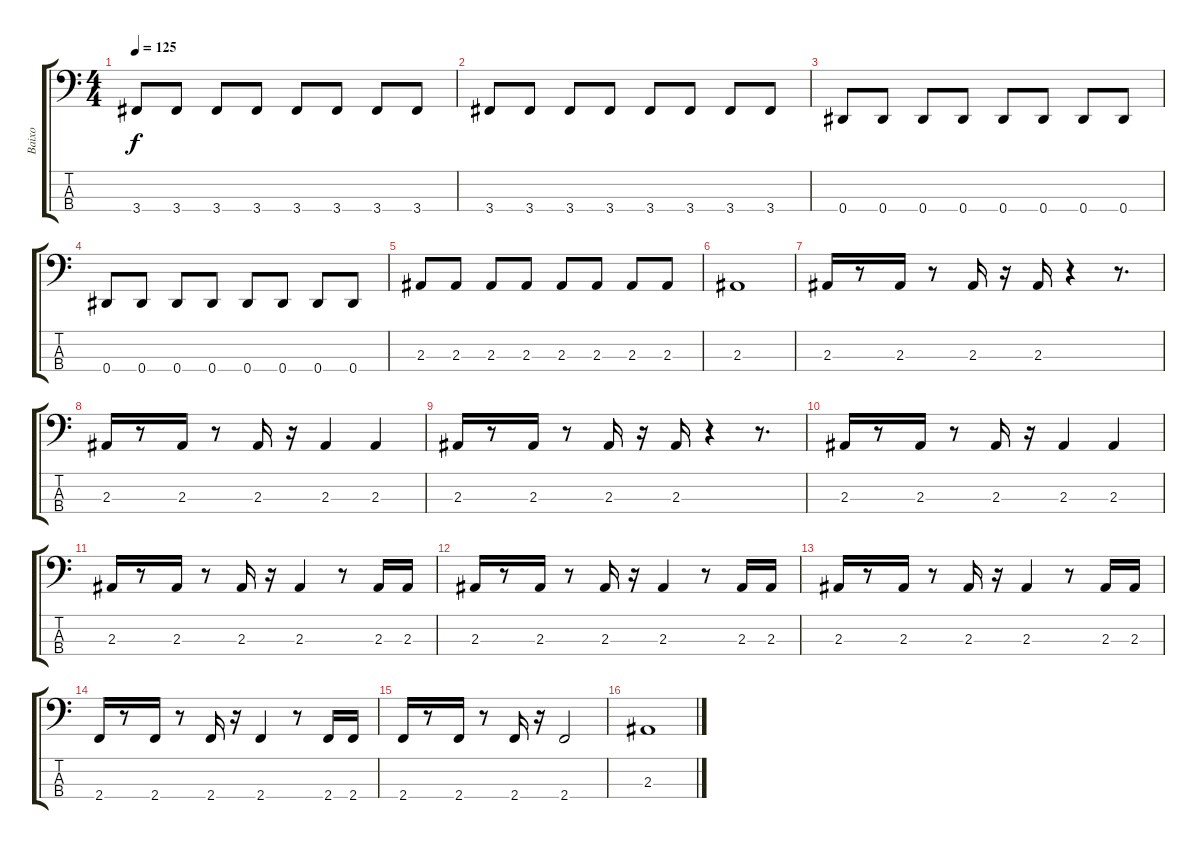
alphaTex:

\track ("Baixo" "Baixo") {instrument electricbassfinger}
\staff {score tabs}
\tuning (Gb2 Db2 Ab1 Eb1) {hide}
\ts (4 4)
\tempo 125
\clef f4
\ks c
3.4.8{dy f} 3.4.8 3.4.8 3.4.8 3.4.8 3.4.8 3.4.8 3.4.8 |
3.4.8 3.4.8 3.4.8 3.4.8 3.4.8 3.4.8 3.4.8 3.4.8 |
0.4.8 0.4.8 0.4.8 0.4.8 0.4.8 0.4.8 0.4.8 0.4.8 |
0.4.8 0.4.8 0.4.8 0.4.8 0.4.8 0.4.8 0.4.8 0.4.8 |
2.3.8 2.3.8 2.3.8 2.3.8 2.3.8 2.3.8 2.3.8 2.3.8 |
2.3.1 |
2.3.16 r.8 2.3.16 r.8 2.3.16 r.16 2.3.16 r.4 r.8{d} |
2.3.16 r.8 2.3.16 r.8 2.3.16 r.16 2.3.4 2.3.4 |
2.3.16 r.8 2.3.16 r.8 2.3.16 r.16 2.3.16 r.4 r.8{d} |
2.3.16 r.8 2.3.16 r.8 2.3.16 r.16 2.3.4 2.3.4 |
2.3.16 r.8 2.3.16 r.8 2.3.16 r.16 2.3.4 r.8 2.3.16 2.3.16 |
2.3.16 r.8 2.3.16 r.8 2.3.16 r.16 2.3.4 r.8 2.3.16 2.3.16 |
2.3.16 r.8 2.3.16 r.8 2.3.16 r.16 2.3.4 r.8 2.3.16 2.3.16 |
2.4.16 r.8 2.4.16 r.8 2.4.16 r.16 2.4.4 r.8 2.4.16 2.4.16 |
2.4.16 r.8 2.4.16 r.8 2.4.16 r.16 2.4.2 |
2.3.1
